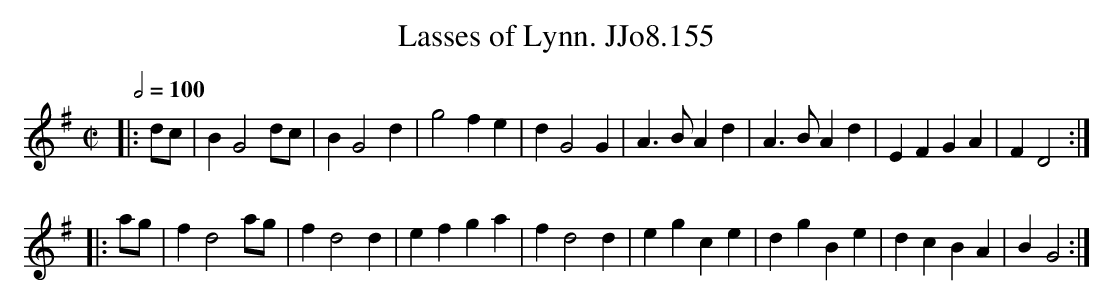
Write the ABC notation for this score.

X:1
T:Lasses of Lynn. JJo8.155
M:C|
L:1/4
Q:1/2=100
K:G
|:d/c/|BG2d/c/|BG2d|g2fe|dG2G|A>BAd|A>BAd|EFGA|FD2:|
|:a/g/|fd2a/g/|fd2d|efga|fd2d|egce|dgBe|dcBA|BG2:|
